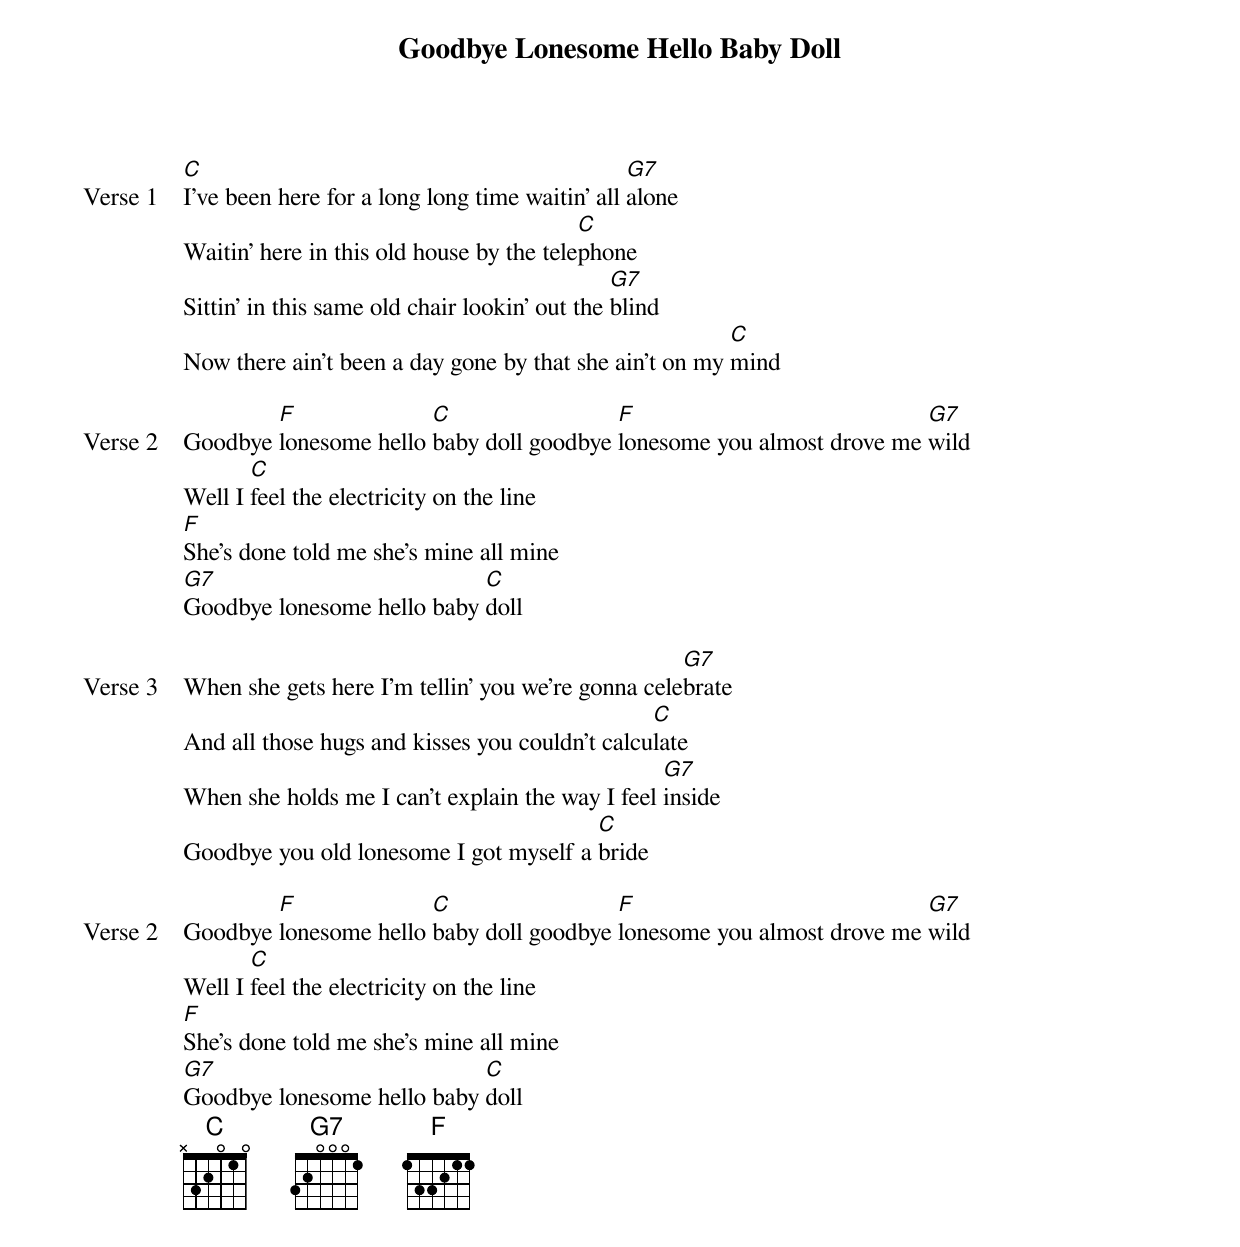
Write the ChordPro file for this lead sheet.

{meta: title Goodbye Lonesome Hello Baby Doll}
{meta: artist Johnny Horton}
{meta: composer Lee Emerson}

{start_of_verse: Verse 1}
[C]I've been here for a long long time waitin' all [G7]alone
Waitin' here in this old house by the tele[C]phone
Sittin' in this same old chair lookin' out the [G7]blind
Now there ain't been a day gone by that she ain't on my [C]mind
{end_of_verse}

{start_of_verse: Verse 2}
Goodbye [F]lonesome hello [C]baby doll goodbye [F]lonesome you almost drove me [G7]wild
Well I [C]feel the electricity on the line
[F]She's done told me she's mine all mine
[G7]Goodbye lonesome hello baby [C]doll
{end_of_verse}

{start_of_verse: Verse 3}
When she gets here I'm tellin' you we're gonna cele[G7]brate
And all those hugs and kisses you couldn't calcu[C]late
When she holds me I can't explain the way I feel [G7]inside
Goodbye you old lonesome I got myself a [C]bride
{end_of_verse}

{start_of_verse: Verse 2}
Goodbye [F]lonesome hello [C]baby doll goodbye [F]lonesome you almost drove me [G7]wild
Well I [C]feel the electricity on the line
[F]She's done told me she's mine all mine
[G7]Goodbye lonesome hello baby [C]doll
{end_of_verse}
